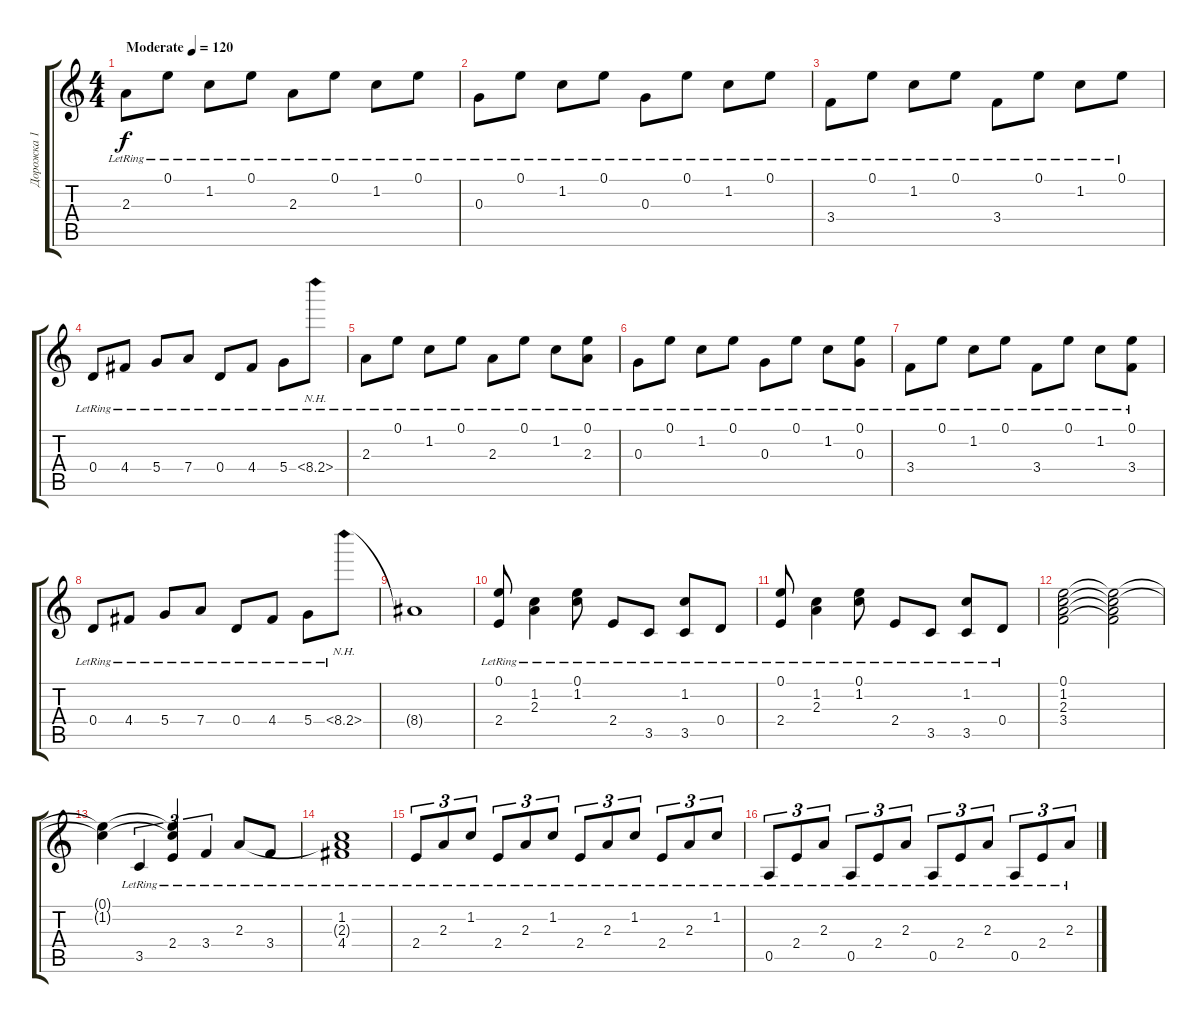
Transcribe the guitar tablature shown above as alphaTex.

\track ("Дорожка 1" "Дорожка 1") {instrument acousticguitarsteel}
\staff {score tabs}
\tuning (E4 B3 G3 D3 A2 E2) {hide}
\ts (4 4)
\tempo (120 "Moderate")
\clef g2
\ks c
2.3{lr}.8{dy f instrument acousticguitarsteel} 0.1{lr}.8 1.2{lr}.8 0.1{lr}.8 2.3{lr}.8 0.1{lr}.8 1.2{lr}.8 0.1{lr}.8 |
0.3{lr}.8 0.1{lr}.8 1.2{lr}.8 0.1{lr}.8 0.3{lr}.8 0.1{lr}.8 1.2{lr}.8 0.1{lr}.8 |
3.4{lr}.8 0.1{lr}.8 1.2{lr}.8 0.1{lr}.8 3.4{lr}.8 0.1{lr}.8 1.2{lr}.8 0.1{lr}.8 |
0.4{lr}.8 4.4{lr}.8 5.4{lr}.8 7.4{lr}.8 0.4{lr}.8 4.4{lr}.8 5.4{lr}.8 8.4{nh lr}.8 |
2.3{lr}.8 0.1{lr}.8 1.2{lr}.8 0.1{lr}.8 2.3{lr}.8 0.1{lr}.8 1.2{lr}.8 (0.1{lr} 2.3).8 |
0.3{lr}.8 0.1{lr}.8 1.2{lr}.8 0.1{lr}.8 0.3{lr}.8 0.1{lr}.8 1.2{lr}.8 (0.1{lr} 0.3).8 |
3.4{lr}.8 0.1{lr}.8 1.2{lr}.8 0.1{lr}.8 3.4{lr}.8 0.1{lr}.8 1.2{lr}.8 (0.1{lr} 3.4).8 |
0.4{lr}.8 4.4{lr}.8 5.4{lr}.8 7.4{lr}.8 0.4{lr}.8 4.4{lr}.8 5.4{lr}.8 8.4{nh lr}.8 |
8.4{t}.1 |
(0.1{lr} 2.4{lr}).8 (1.2{lr} 2.3{lr}).4 (0.1{lr} 1.2{lr}).8 2.4{lr}.8 3.5{lr}.8 (1.2{lr} 3.5{lr}).8 0.4{lr}.8 |
(0.1{lr} 2.4{lr}).8 (1.2{lr} 2.3{lr}).4 (0.1{lr} 1.2{lr}).8 2.4{lr}.8 3.5{lr}.8 (1.2{lr} 3.5{lr}).8 0.4{lr}.8 |
(0.1 1.2 2.3 3.4).2 (0.1{t} 1.2{t} 2.3{t} 3.4{t}).2 |
(0.1{t} 1.2{t}).4 3.5{lr}.4{tu (3 2)} (0.1{t} 1.2{t} 2.4{lr}).4{tu (3 2)} 3.4{lr}.4{tu (3 2)} 2.3{lr}.8 3.4{lr}.8 |
(1.2{lr} 2.3{t} 4.4{lr}).1 |
2.4{lr}.8{tu (3 2)} 2.3{lr}.8{tu (3 2)} 1.2{lr}.8{tu (3 2)} 2.4{lr}.8{tu (3 2)} 2.3{lr}.8{tu (3 2)} 1.2{lr}.8{tu (3 2)} 2.4{lr}.8{tu (3 2)} 2.3{lr}.8{tu (3 2)} 1.2{lr}.8{tu (3 2)} 2.4{lr}.8{tu (3 2)} 2.3{lr}.8{tu (3 2)} 1.2{lr}.8{tu (3 2)} |
0.5{lr}.8{tu (3 2)} 2.4{lr}.8{tu (3 2)} 2.3{lr}.8{tu (3 2)} 0.5{lr}.8{tu (3 2)} 2.4{lr}.8{tu (3 2)} 2.3{lr}.8{tu (3 2)} 0.5{lr}.8{tu (3 2)} 2.4{lr}.8{tu (3 2)} 2.3{lr}.8{tu (3 2)} 0.5{lr}.8{tu (3 2)} 2.4{lr}.8{tu (3 2)} 2.3{lr}.8{tu (3 2)}
